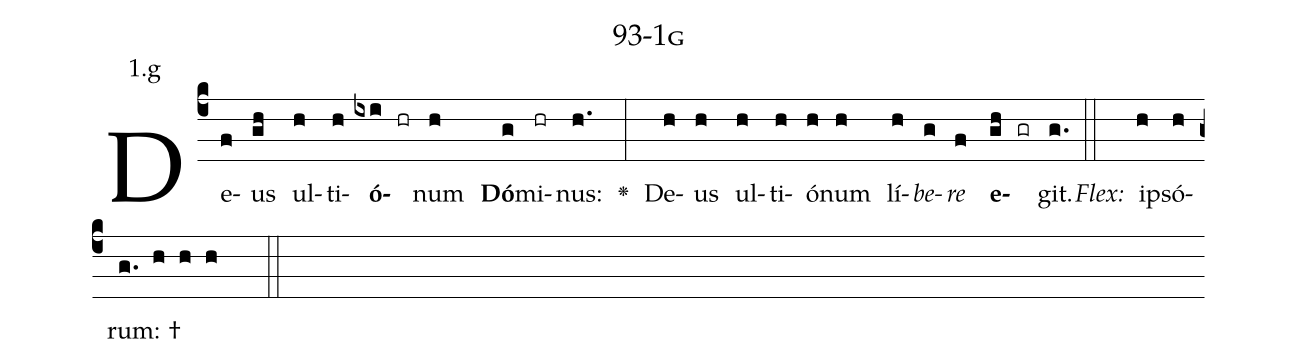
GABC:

name: 93-1g;
annotation: 1.g;
%%
(c4)De(f)us(gh) ul(h)ti(h)<b>ó</b>(ixi hr)num(h) <b>Dó</b>(g)mi(hr)nus:(h.) <v>\greheightstar</v>(:) De(h)us(h) ul(h)ti(h)ó(h)num(h) lí(h)<i>be</i>(g)<i>re</i>(f) <b>e</b>(gh gr)git.(g.) (::)
<i>Flex:</i>()  ip(h)só(h)rum: †(g. h h h  ::)

%E(h) u(h) o(g) u(f) a(gh) e.(g.) (::)
